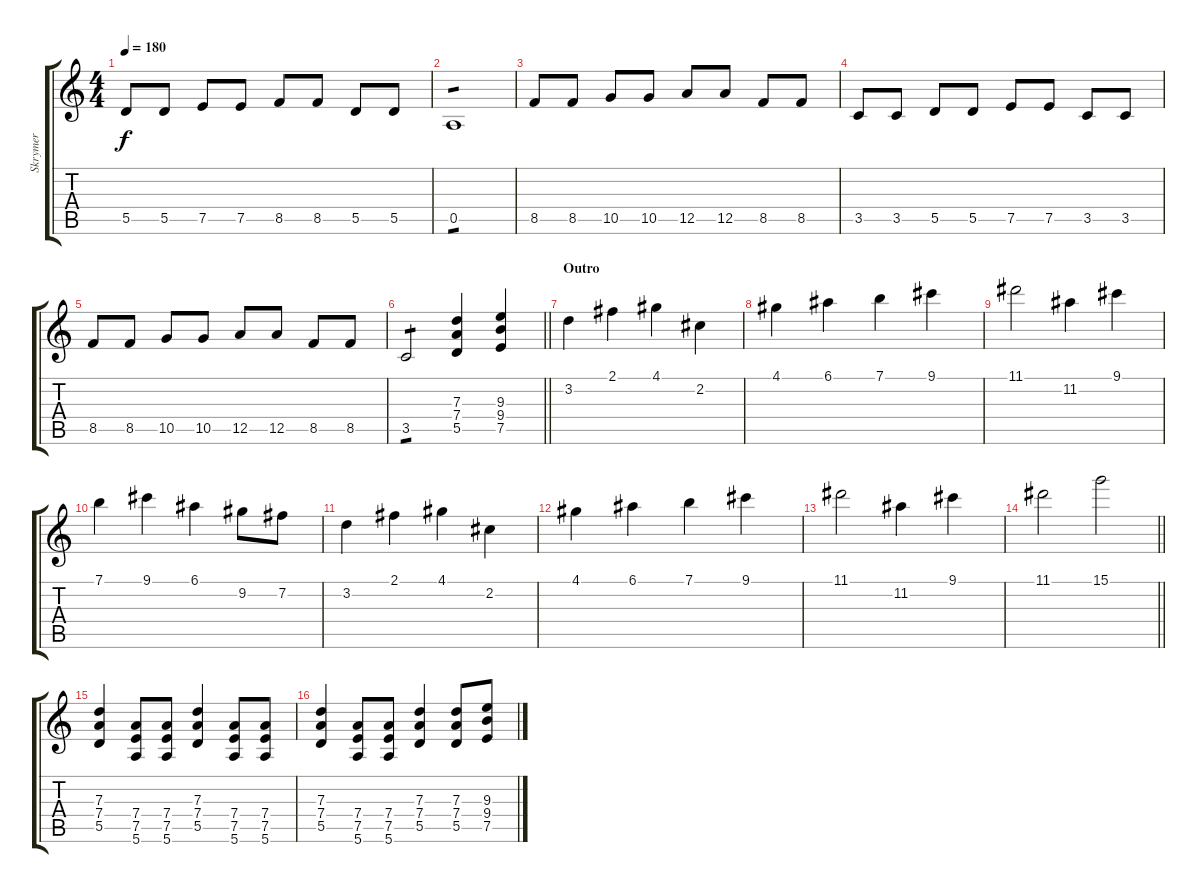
\track ("Skrymer" "Skrymer") {instrument distortionguitar}
\staff {score tabs}
\tuning (E4 B3 G3 D3 A2 E2) {hide}
\ts (4 4)
\tempo 180
\clef g2
\ks c
5.5.8{dy f} 5.5.8 7.5.8 7.5.8 8.5.8 8.5.8 5.5.8 5.5.8 |
0.5.1{tp 1} |
8.5.8 8.5.8 10.5.8 10.5.8 12.5.8 12.5.8 8.5.8 8.5.8 |
3.5.8 3.5.8 5.5.8 5.5.8 7.5.8 7.5.8 3.5.8 3.5.8 |
8.5.8 8.5.8 10.5.8 10.5.8 12.5.8 12.5.8 8.5.8 8.5.8 |
\barLineRight lightlight
3.5.2{tp 1} (7.3 7.4 5.5).4 (9.3 9.4 7.5).4 |
\section ("" "Outro")
3.2.4 2.1.4 4.1.4 2.2.4 |
4.1.4 6.1.4 7.1.4 9.1.4 |
11.1.2 11.2.4 9.1.4 |
7.1.4 9.1.4 6.1.4 9.2.8 7.2.8 |
3.2.4 2.1.4 4.1.4 2.2.4 |
4.1.4 6.1.4 7.1.4 9.1.4 |
11.1.2 11.2.4 9.1.4 |
\barLineRight lightlight
11.1.2 15.1.2 |
(7.3 7.4 5.5).4 (7.4 7.5 5.6).8 (7.4 7.5 5.6).8 (7.3 7.4 5.5).4 (7.4 7.5 5.6).8 (7.4 7.5 5.6).8 |
(7.3 7.4 5.5).4 (7.4 7.5 5.6).8 (7.4 7.5 5.6).8 (7.3 7.4 5.5).4 (7.3 7.4 5.5).8 (9.3 9.4 7.5).8
